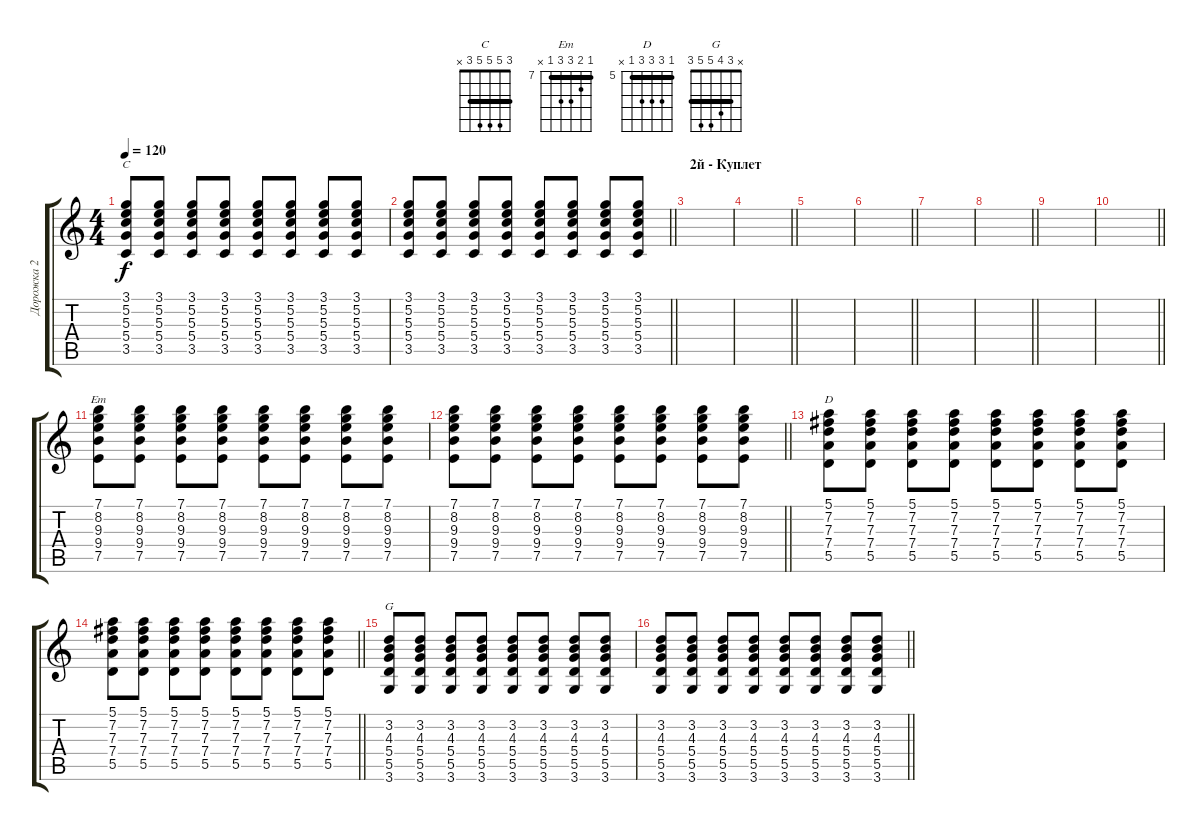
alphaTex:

\track ("Дорожка 2" "Дорожка 2") {instrument acousticguitarsteel}
\staff {score tabs}
\tuning (E4 B3 G3 D3 A2 E2) {hide}
\chord ("C" 3 5 5 5 3 x) {barre 3}
\chord ("Em" 7 8 9 9 7 x) {firstfret 7 barre 7}
\chord ("D" 5 7 7 7 5 x) {firstfret 5 barre 5}
\chord ("G" x 3 4 5 5 3) {barre 3}
\ts (4 4)
\tempo 120
\clef g2
\ks c
(3.1 5.2 5.3 5.4 3.5).8{ch "C" dy f} (3.1 5.2 5.3 5.4 3.5).8 (3.1 5.2 5.3 5.4 3.5).8 (3.1 5.2 5.3 5.4 3.5).8 (3.1 5.2 5.3 5.4 3.5).8 (3.1 5.2 5.3 5.4 3.5).8 (3.1 5.2 5.3 5.4 3.5).8 (3.1 5.2 5.3 5.4 3.5).8 |
\barLineRight lightlight
(3.1 5.2 5.3 5.4 3.5).8 (3.1 5.2 5.3 5.4 3.5).8 (3.1 5.2 5.3 5.4 3.5).8 (3.1 5.2 5.3 5.4 3.5).8 (3.1 5.2 5.3 5.4 3.5).8 (3.1 5.2 5.3 5.4 3.5).8 (3.1 5.2 5.3 5.4 3.5).8 (3.1 5.2 5.3 5.4 3.5).8 |
\section ("" "2й - Куплет")
|
\barLineRight lightlight
|
|
\barLineRight lightlight
|
|
\barLineRight lightlight
|
|
\barLineRight lightlight
|
(7.1 8.2 9.3 9.4 7.5).8{ch "Em"} (7.1 8.2 9.3 9.4 7.5).8 (7.1 8.2 9.3 9.4 7.5).8 (7.1 8.2 9.3 9.4 7.5).8 (7.1 8.2 9.3 9.4 7.5).8 (7.1 8.2 9.3 9.4 7.5).8 (7.1 8.2 9.3 9.4 7.5).8 (7.1 8.2 9.3 9.4 7.5).8 |
\barLineRight lightlight
(7.1 8.2 9.3 9.4 7.5).8 (7.1 8.2 9.3 9.4 7.5).8 (7.1 8.2 9.3 9.4 7.5).8 (7.1 8.2 9.3 9.4 7.5).8 (7.1 8.2 9.3 9.4 7.5).8 (7.1 8.2 9.3 9.4 7.5).8 (7.1 8.2 9.3 9.4 7.5).8 (7.1 8.2 9.3 9.4 7.5).8 |
(5.1 7.2 7.3 7.4 5.5).8{ch "D"} (5.1 7.2 7.3 7.4 5.5).8 (5.1 7.2 7.3 7.4 5.5).8 (5.1 7.2 7.3 7.4 5.5).8 (5.1 7.2 7.3 7.4 5.5).8 (5.1 7.2 7.3 7.4 5.5).8 (5.1 7.2 7.3 7.4 5.5).8 (5.1 7.2 7.3 7.4 5.5).8 |
\barLineRight lightlight
(5.1 7.2 7.3 7.4 5.5).8 (5.1 7.2 7.3 7.4 5.5).8 (5.1 7.2 7.3 7.4 5.5).8 (5.1 7.2 7.3 7.4 5.5).8 (5.1 7.2 7.3 7.4 5.5).8 (5.1 7.2 7.3 7.4 5.5).8 (5.1 7.2 7.3 7.4 5.5).8 (5.1 7.2 7.3 7.4 5.5).8 |
(3.2 4.3 5.4 5.5 3.6).8{ch "G"} (3.2 4.3 5.4 5.5 3.6).8 (3.2 4.3 5.4 5.5 3.6).8 (3.2 4.3 5.4 5.5 3.6).8 (3.2 4.3 5.4 5.5 3.6).8 (3.2 4.3 5.4 5.5 3.6).8 (3.2 4.3 5.4 5.5 3.6).8 (3.2 4.3 5.4 5.5 3.6).8 |
\barLineRight lightlight
(3.2 4.3 5.4 5.5 3.6).8 (3.2 4.3 5.4 5.5 3.6).8 (3.2 4.3 5.4 5.5 3.6).8 (3.2 4.3 5.4 5.5 3.6).8 (3.2 4.3 5.4 5.5 3.6).8 (3.2 4.3 5.4 5.5 3.6).8 (3.2 4.3 5.4 5.5 3.6).8 (3.2 4.3 5.4 5.5 3.6).8
